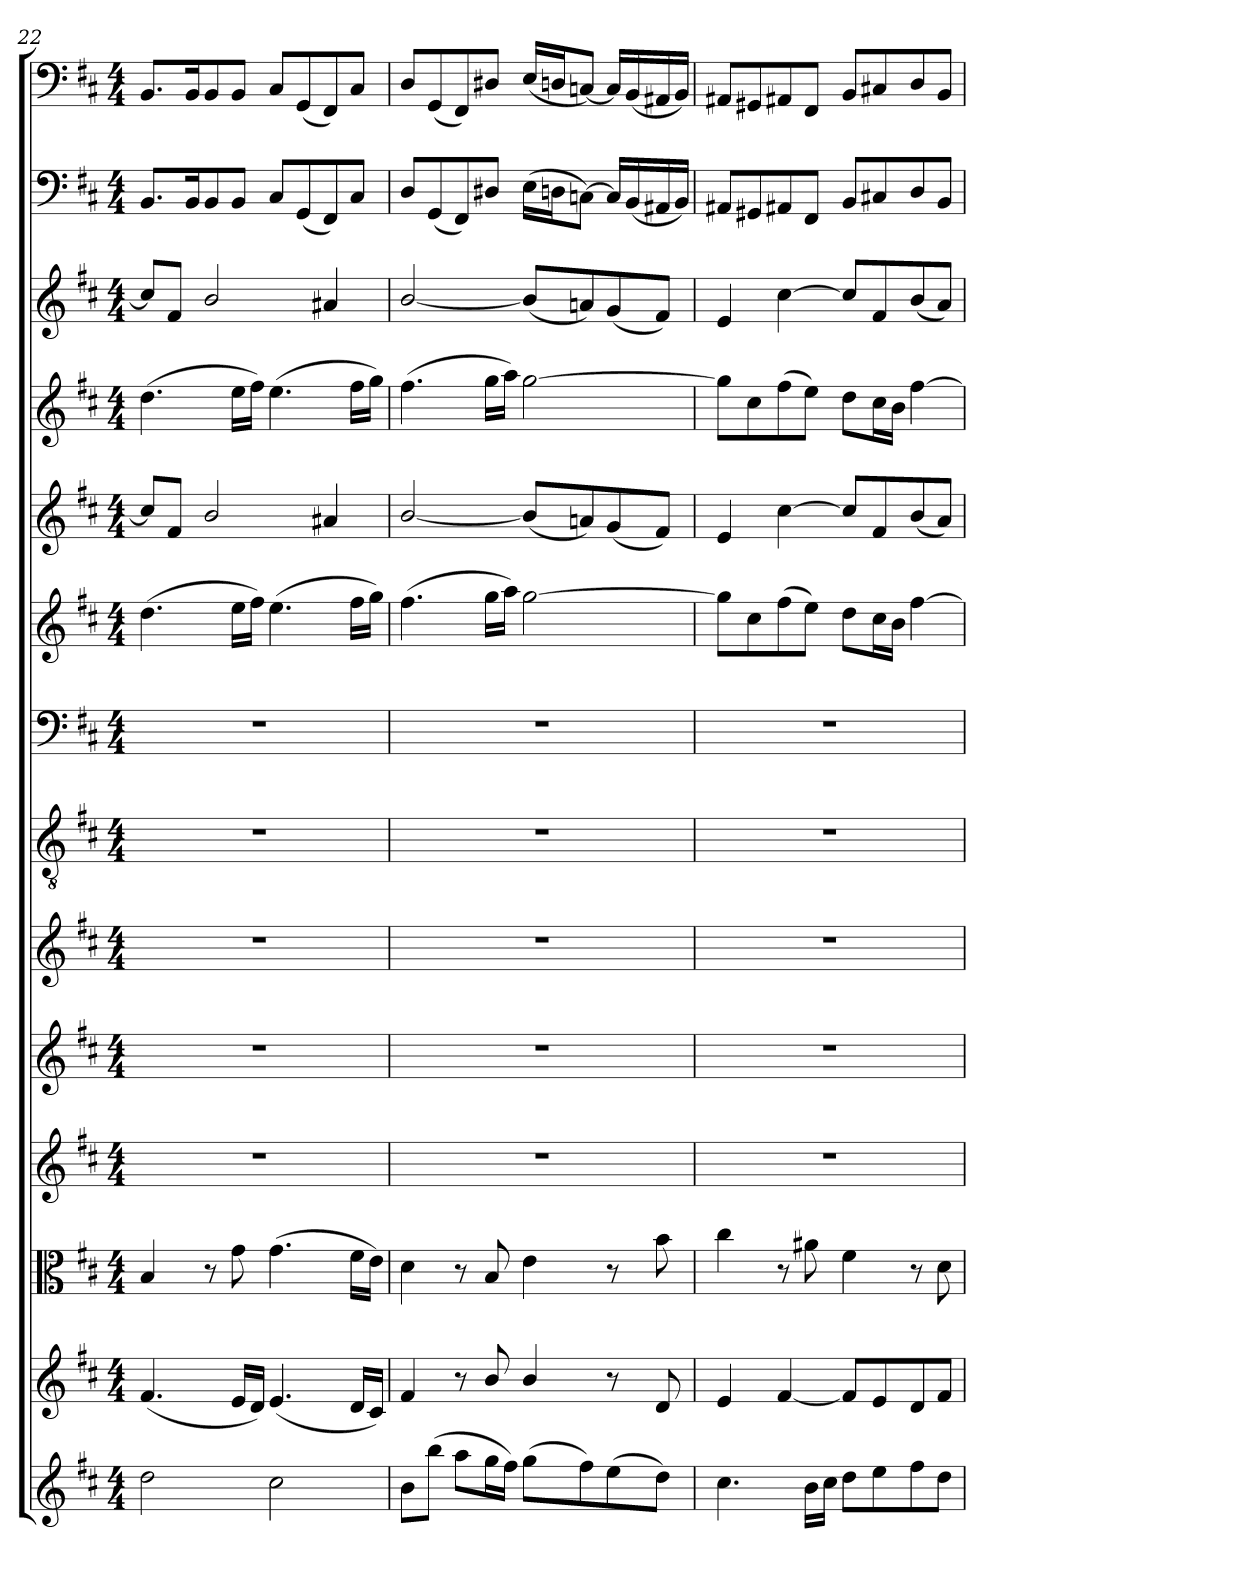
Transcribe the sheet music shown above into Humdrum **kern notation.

**kern	**kern	**kern	**kern	**kern	**kern	**kern	**kern	**kern	**kern	**kern	**kern	**kern	**kern
*part14	*part13	*part12	*part11	*part10	*part9	*part8	*part7	*part6	*part5	*part4	*part3	*part2	*part1
*staff14	*staff13	*staff12	*staff11	*staff10	*staff9	*staff8	*staff7	*staff6	*staff5	*staff4	*staff3	*staff2	*staff1
*clefG2	*clefG2	*clefC3	*clefG2	*clefG2	*clefG2	*clefGv2	*clefF4	*clefG2	*clefG2	*clefG2	*clefG2	*clefF4	*clefF4
*k[f#c#]	*k[f#c#]	*k[f#c#]	*k[f#c#]	*k[f#c#]	*k[f#c#]	*k[f#c#]	*k[f#c#]	*k[f#c#]	*k[f#c#]	*k[f#c#]	*k[f#c#]	*k[f#c#]	*k[f#c#]
*b:	*b:	*b:	*b:	*b:	*b:	*b:	*b:	*b:	*b:	*b:	*b:	*b:	*b:
*M4/4	*M4/4	*M4/4	*M4/4	*M4/4	*M4/4	*M4/4	*M4/4	*M4/4	*M4/4	*M4/4	*M4/4	*M4/4	*M4/4
=22	=22	=22	=22	=22	=22	=22	=22	=22	=22	=22	=22	=22	=22
2dd\	(4.f#/	4B/	1r	1r	1r	1r	1r	(4.dd\	8cc#/L]	(4.dd\	8cc#/L]	8.BB/L	8.BB/L
.	.	.	.	.	.	.	.	.	8f#/J	.	8f#/J	.	.
.	.	.	.	.	.	.	.	.	.	.	.	16BB/K	16BB/K
.	.	8r	.	.	.	.	.	.	2b/	.	2b/	8BB/	8BB/
.	16e/LL	8g\	.	.	.	.	.	16ee\LL	.	16ee\LL	.	8BB/J	8BB/J
.	16d/JJ)	.	.	.	.	.	.	16ff#\JJ)	.	16ff#\JJ)	.	.	.
2cc#\	(4.e/	(4.g\	.	.	.	.	.	(4.ee\	.	(4.ee\	.	8C#/L	8C#/L
.	.	.	.	.	.	.	.	.	.	.	.	(8GG/	(8GG/
.	.	.	.	.	.	.	.	.	4a#X/	.	4a#X/	8FF#/)	8FF#/)
.	16d/LL	16f#\LL	.	.	.	.	.	16ff#\LL	.	16ff#\LL	.	8C#/J	8C#/J
.	16c#/JJ)	16e\JJ)	.	.	.	.	.	16gg\JJ)	.	16gg\JJ)	.	.	.
=23	=23	=23	=23	=23	=23	=23	=23	=23	=23	=23	=23	=23	=23
8b\L	4f#/	4d\	1r	1r	1r	1r	1r	(4.ff#\	[2b/	(4.ff#\	[2b/	8D/L	8D/L
(8bb\J	.	.	.	.	.	.	.	.	.	.	.	(8GG/	(8GG/
8aa\L	8r	8r	.	.	.	.	.	.	.	.	.	8FF#/)	8FF#/)
16gg\L	8b/	8B/	.	.	.	.	.	16gg\LL	.	16gg\LL	.	8D#X/J	8D#X/J
16ff#\JJ)	.	.	.	.	.	.	.	16aa\JJ)	.	16aa\JJ)	.	.	.
(8gg\L	4b/	4e\	.	.	.	.	.	[2gg\	(8b/L]	[2gg\	(8b/L]	(16E\LL	(16E/LL
.	.	.	.	.	.	.	.	.	.	.	.	16Dn\J	16Dn/J
8ff#\)	.	.	.	.	.	.	.	.	8an/)	.	8an/)	[8Cn\J)	[8Cn/J)
(8ee\	8r	8r	.	.	.	.	.	.	(8g/	.	(8g/	16C/LL]	16C/LL]
.	.	.	.	.	.	.	.	.	.	.	.	(16BB/	(16BB/
8dd\J)	8d/	8b\	.	.	.	.	.	.	8f#/J)	.	8f#/J)	16AA#X/	16AA#X/
.	.	.	.	.	.	.	.	.	.	.	.	16BB/JJ)	16BB/JJ)
=24	=24	=24	=24	=24	=24	=24	=24	=24	=24	=24	=24	=24	=24
4.cc#\	4e/	4cc#\	1r	1r	1r	1r	1r	8gg\L]	4e/	8gg\L]	4e/	8AA#X/L	8AA#X/L
.	.	.	.	.	.	.	.	8cc#\	.	8cc#\	.	8GG#X/	8GG#X/
.	[4f#/	8r	.	.	.	.	.	(8ff#\	[4cc#\	(8ff#\	[4cc#\	8AA#X/	8AA#X/
16b\LL	.	8a#X\	.	.	.	.	.	8ee\J)	.	8ee\J)	.	8FF#/J	8FF#/J
16cc#\JJ	.	.	.	.	.	.	.	.	.	.	.	.	.
8dd\L	8f#/L]	4f#\	.	.	.	.	.	8dd\L	8cc#/L]	8dd\L	8cc#/L]	8BB/L	8BB/L
8ee\	8e/	.	.	.	.	.	.	16cc#\L	8f#/	16cc#\L	8f#/	8C#X/	8C#X/
.	.	.	.	.	.	.	.	16b\JJ	.	16b\JJ	.	.	.
8ff#\	8d/	8r	.	.	.	.	.	[4ff#\	(8b/	[4ff#\	(8b/	8D/	8D/
8dd\J	8f#/J	8d\	.	.	.	.	.	.	8a/J)	.	8a/J)	8BB/J	8BB/J
=	=	=	=	=	=	=	=	=	=	=	=	=	=
*-	*-	*-	*-	*-	*-	*-	*-	*-	*-	*-	*-	*-	*-
